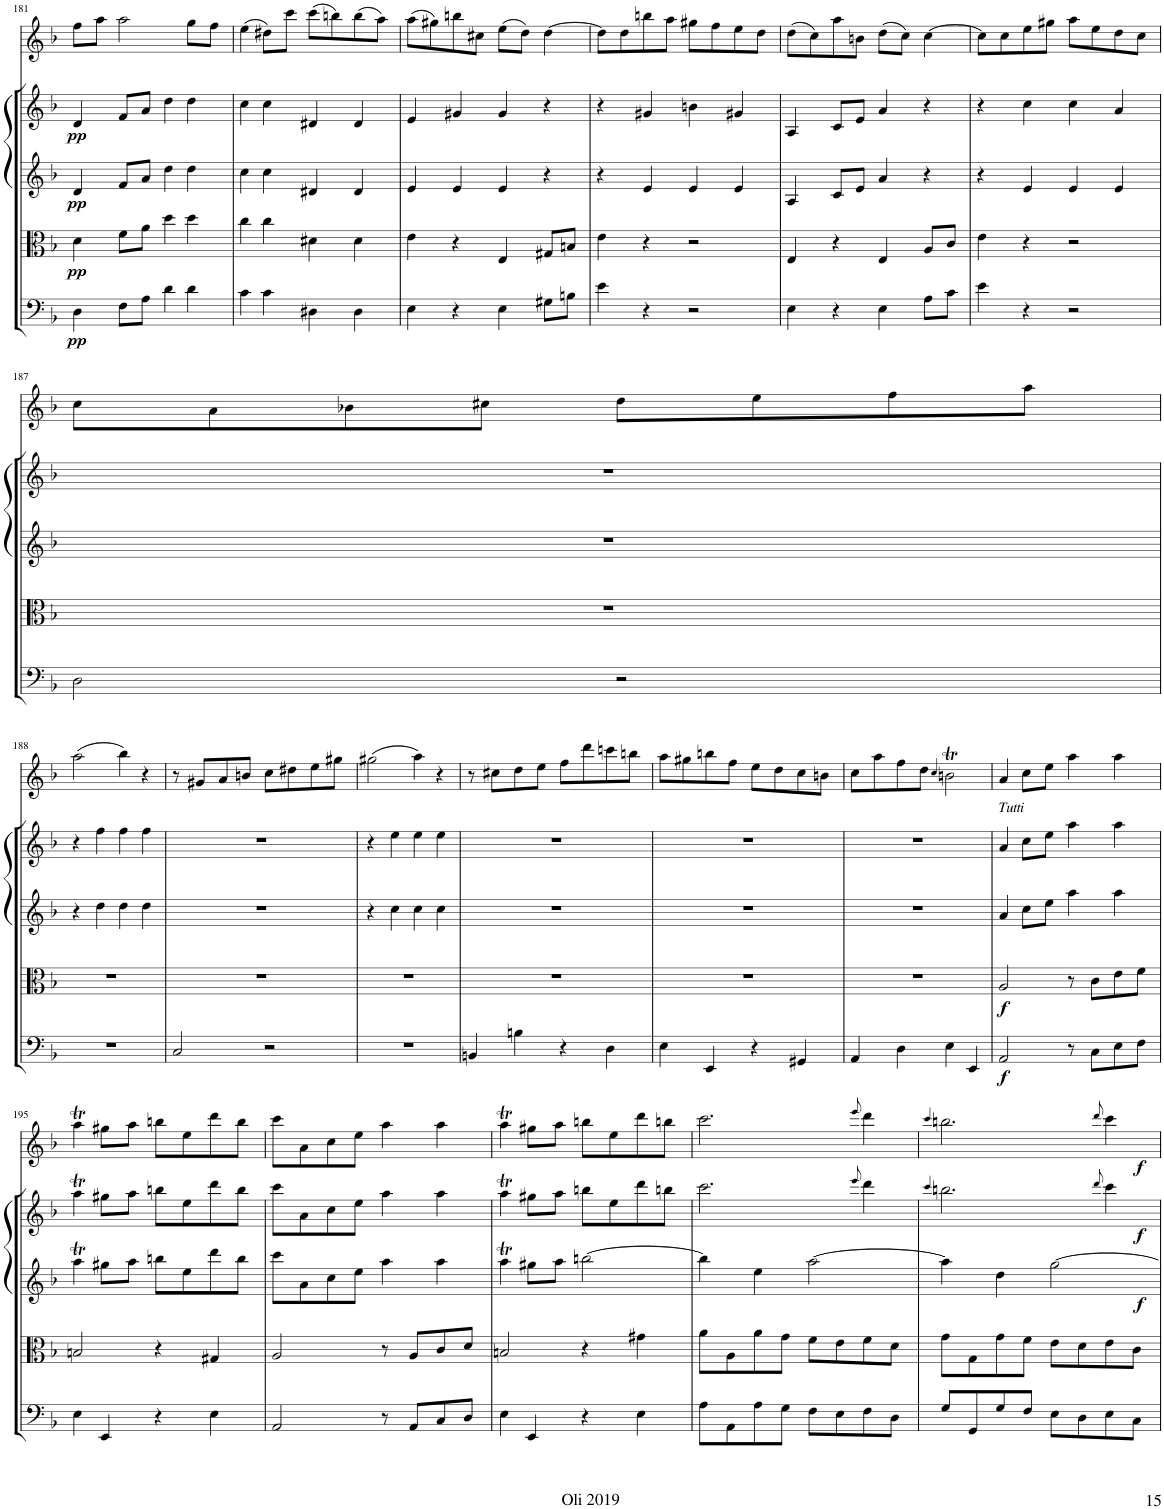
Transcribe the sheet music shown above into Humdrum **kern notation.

**kern	**dynam	**kern	**dynam	**kern	**dynam	**kern	**dynam	**kern	**dynam
*part5	*part5	*part4	*part4	*part3	*part3	*part2	*part2	*part1	*part1
*staff5	*staff5	*staff4	*staff4	*staff3	*staff3	*staff2	*staff2	*staff1	*staff1
*I"Basso	*	*I"Viola	*	*I"Violino 2	*	*I"Violino 1	*	*I"Traverso	*
*	*	*I'Vla	*	*I'Vln	*	*I'Vln	*	*	*
!!LO:PB:g=z
*clefF4	*	*clefC3	*	*clefG2	*	*clefG2	*	*clefG2	*
*k[b-]	*	*k[b-]	*	*k[b-]	*	*k[b-]	*	*k[b-]	*
*M2/2	*	*M2/2	*	*M2/2	*	*M2/2	*	*M2/2	*
*met(c|)	*	*met(c|)	*	*met(c|)	*	*met(c|)	*	*met(c|)	*
=181	=181	=181	=181	=181	=181	=181	=181	=181	=181
!	!LO:DY:b	!	!LO:DY:b	!	!LO:DY:b	!	!LO:DY:b	!	!
4D\	pp	4d\	pp	4d/	pp	4d/	pp	8ff\L	.
.	.	.	.	.	.	.	.	8aa\J	.
8F\L	.	8f\L	.	8f/L	.	8f/L	.	2aa\	.
8A\J	.	8a\J	.	8a/J	.	8a/J	.	.	.
4d\	.	4dd\	.	4dd\	.	4dd\	.	.	.
4d\	.	4dd\	.	4dd\	.	4dd\	.	8gg\L	.
.	.	.	.	.	.	.	.	8ff\J	.
=182	=182	=182	=182	=182	=182	=182	=182	=182	=182
4c\	.	4cc\	.	4cc\	.	4cc\	.	(4ee\	.
4c\	.	4cc\	.	4cc\	.	4cc\	.	8dd#X\L)	.
.	.	.	.	.	.	.	.	8ccc\J	.
4D#X\	.	4d#X\	.	4d#X/	.	4d#X/	.	(8ccc\L	.
.	.	.	.	.	.	.	.	8bbn\)	.
4D#\	.	4d#\	.	4d#/	.	4d#/	.	(8bb\	.
.	.	.	.	.	.	.	.	8aa\J)	.
=183	=183	=183	=183	=183	=183	=183	=183	=183	=183
4E\	.	4e\	.	4e/	.	4e/	.	(8aa\L	.
.	.	.	.	.	.	.	.	8gg#X\)	.
4r	.	4r	.	4e/	.	4g#X/	.	8bbn\	.
.	.	.	.	.	.	.	.	8cc#X\J	.
4E\	.	4E/	.	4e/	.	4g#/	.	(8ee\L	.
.	.	.	.	.	.	.	.	8dd\J)	.
8G#X\L	.	8G#X/L	.	4r	.	4r	.	[4dd\	.
8Bn\J	.	8Bn/J	.	.	.	.	.	.	.
=184	=184	=184	=184	=184	=184	=184	=184	=184	=184
4e\	.	4e\	.	4r	.	4r	.	8dd\L]	.
.	.	.	.	.	.	.	.	8dd\	.
4r	.	4r	.	4e/	.	4g#X/	.	8bbn\	.
.	.	.	.	.	.	.	.	8aa\J	.
2r	.	2r	.	4e/	.	4bn\	.	8gg#X\L	.
.	.	.	.	.	.	.	.	8ff\	.
.	.	.	.	4e/	.	4g#X/	.	8ee\	.
.	.	.	.	.	.	.	.	8dd\J	.
=185	=185	=185	=185	=185	=185	=185	=185	=185	=185
4E\	.	4E/	.	4A/	.	4A/	.	(8dd\L	.
.	.	.	.	.	.	.	.	8cc\)	.
4r	.	4r	.	8c/L	.	8c/L	.	8aa\	.
.	.	.	.	8e/J	.	8e/J	.	8bn\J	.
4E\	.	4E/	.	4a/	.	4a/	.	(8dd\L	.
.	.	.	.	.	.	.	.	8cc\J)	.
8A\L	.	8A/L	.	4r	.	4r	.	[4cc\	.
8c\J	.	8c/J	.	.	.	.	.	.	.
=186	=186	=186	=186	=186	=186	=186	=186	=186	=186
4e\	.	4e\	.	4r	.	4r	.	8cc\L]	.
.	.	.	.	.	.	.	.	8cc\	.
4r	.	4r	.	4e/	.	4cc\	.	8ee\	.
.	.	.	.	.	.	.	.	8gg#X\J	.
2r	.	2r	.	4e/	.	4cc\	.	8aa\L	.
.	.	.	.	.	.	.	.	8ee\	.
.	.	.	.	4e/	.	4a/	.	8dd\	.
.	.	.	.	.	.	.	.	8cc\J	.
!!LO:LB:g=z
=187	=187	=187	=187	=187	=187	=187	=187	=187	=187
2D\	.	1r	.	1r	.	1r	.	8cc\L	.
.	.	.	.	.	.	.	.	8a\	.
.	.	.	.	.	.	.	.	8b-X\	.
.	.	.	.	.	.	.	.	8cc#X\J	.
2r	.	.	.	.	.	.	.	8dd\L	.
.	.	.	.	.	.	.	.	8ee\	.
.	.	.	.	.	.	.	.	8ff\	.
.	.	.	.	.	.	.	.	8aa\J	.
!!LO:LB:g=z
=188	=188	=188	=188	=188	=188	=188	=188	=188	=188
1r	.	1r	.	4r	.	4r	.	(2aa\	.
.	.	.	.	4dd\	.	4ff\	.	.	.
.	.	.	.	4dd\	.	4ff\	.	4bb-\)	.
.	.	.	.	4dd\	.	4ff\	.	4r	.
=189	=189	=189	=189	=189	=189	=189	=189	=189	=189
2C/	.	1r	.	1r	.	1r	.	8r	.
.	.	.	.	.	.	.	.	8g#X/L	.
.	.	.	.	.	.	.	.	8a/	.
.	.	.	.	.	.	.	.	8bn/J	.
2r	.	.	.	.	.	.	.	8cc\L	.
.	.	.	.	.	.	.	.	8dd#X\	.
.	.	.	.	.	.	.	.	8ee\	.
.	.	.	.	.	.	.	.	8gg#X\J	.
=190	=190	=190	=190	=190	=190	=190	=190	=190	=190
1r	.	1r	.	4r	.	4r	.	(2gg#X\	.
.	.	.	.	4cc\	.	4ee\	.	.	.
.	.	.	.	4cc\	.	4ee\	.	4aa\)	.
.	.	.	.	4cc\	.	4ee\	.	4r	.
=191	=191	=191	=191	=191	=191	=191	=191	=191	=191
4BBn/	.	1r	.	1r	.	1r	.	8r	.
.	.	.	.	.	.	.	.	8cc#X\L	.
4Bn\	.	.	.	.	.	.	.	8dd\	.
.	.	.	.	.	.	.	.	8ee\J	.
4r	.	.	.	.	.	.	.	8ff\L	.
.	.	.	.	.	.	.	.	8ddd\	.
4D\	.	.	.	.	.	.	.	8cccn\	.
.	.	.	.	.	.	.	.	8bbn\J	.
=192	=192	=192	=192	=192	=192	=192	=192	=192	=192
4E\	.	1r	.	1r	.	1r	.	8aa\L	.
.	.	.	.	.	.	.	.	8gg#X\	.
4EE/	.	.	.	.	.	.	.	8bbn\	.
.	.	.	.	.	.	.	.	8ff\J	.
4r	.	.	.	.	.	.	.	8ee\L	.
.	.	.	.	.	.	.	.	8dd\	.
4GG#X/	.	.	.	.	.	.	.	8cc\	.
.	.	.	.	.	.	.	.	8bn\J	.
=193	=193	=193	=193	=193	=193	=193	=193	=193	=193
4AA/	.	1r	.	1r	.	1r	.	8cc\L	.
.	.	.	.	.	.	.	.	8aa\	.
4D\	.	.	.	.	.	.	.	8ff\	.
.	.	.	.	.	.	.	.	8dd\J	.
.	.	.	.	.	.	.	.	4qcc/	.
4E\	.	.	.	.	.	.	.	2bnt\	.
4EE/	.	.	.	.	.	.	.	.	.
=194	=194	=194	=194	=194	=194	=194	=194	=194	=194
!	!	!	!	!	!	!	!	!LO:TX:b:i:t=Tutti	!
!	!LO:DY:b	!	!LO:DY:b	!	!	!	!	!	!
2AA/	f	2A/	f	4a/	.	4a/	.	4a/	.
.	.	.	.	8cc\L	.	8cc\L	.	8cc\L	.
.	.	.	.	8ee\J	.	8ee\J	.	8ee\J	.
8r	.	8r	.	4aa\	.	4aa\	.	4aa\	.
8C\L	.	8c\L	.	.	.	.	.	.	.
8E\	.	8e\	.	4aa\	.	4aa\	.	4aa\	.
8F\J	.	8f\J	.	.	.	.	.	.	.
!!LO:LB:g=z
=195	=195	=195	=195	=195	=195	=195	=195	=195	=195
4E\	.	2Bn/	.	4aat\	.	4aat\	.	4aat\	.
4EE/	.	.	.	8gg#X\L	.	8gg#X\L	.	8gg#X\L	.
.	.	.	.	8aa\J	.	8aa\J	.	8aa\J	.
4r	.	4r	.	8bbn\L	.	8bbn\L	.	8bbn\L	.
.	.	.	.	8ee\	.	8ee\	.	8ee\	.
4E\	.	4G#X/	.	8ddd\	.	8ddd\	.	8ddd\	.
.	.	.	.	8bb\J	.	8bb\J	.	8bb\J	.
=196	=196	=196	=196	=196	=196	=196	=196	=196	=196
2AA/	.	2A/	.	8ccc\L	.	8ccc\L	.	8ccc\L	.
.	.	.	.	8a\	.	8a\	.	8a\	.
.	.	.	.	8cc\	.	8cc\	.	8cc\	.
.	.	.	.	8ee\J	.	8ee\J	.	8ee\J	.
8r	.	8r	.	4aa\	.	4aa\	.	4aa\	.
8AA/L	.	8A/L	.	.	.	.	.	.	.
8C/	.	8c/	.	4aa\	.	4aa\	.	4aa\	.
8D/J	.	8d/J	.	.	.	.	.	.	.
=197	=197	=197	=197	=197	=197	=197	=197	=197	=197
4E\	.	2Bn/	.	4aat\	.	4aat\	.	4aat\	.
4EE/	.	.	.	8gg#X\L	.	8gg#X\L	.	8gg#X\L	.
!	!	!	!	!	!LO:DY:b	!	!LO:DY:b	!	!LO:DY:b
.	.	.	.	8aa\J	f	8aa\J	f	8aa\J	f
4r	.	4r	.	[2bbn\	.	8bbn\L	.	8bbn\L	.
.	.	.	.	.	.	8ee\	.	8ee\	.
4E\	.	4g#X\	.	.	.	8ddd\	.	8ddd\	.
.	.	.	.	.	.	8bbn\J	.	8bbn\J	.
=198	=198	=198	=198	=198	=198	=198	=198	=198	=198
8A\L	.	8a\L	.	4bb\]	.	2.ccc\	.	2.ccc\	.
8AA\	.	8A\	.	.	.	.	.	.	.
8A\	.	8a\	.	4ee\	.	.	.	.	.
8G\J	.	8g\J	.	.	.	.	.	.	.
8F\L	.	8f\L	.	[2aa\	.	.	.	.	.
8E\	.	8e\	.	.	.	.	.	.	.
.	.	.	.	.	.	8qeee/	.	8qeee/	.
8F\	.	8f\	.	.	.	4ddd\	.	4ddd\	.
8D\J	.	8d\J	.	.	.	.	.	.	.
=199	=199	=199	=199	=199	=199	=199	=199	=199	=199
.	.	.	.	.	.	4qccc/	.	4qccc/	.
8G/L	.	8g\L	.	4aa\]	.	2.bbn\	.	2.bbn\	.
8GG/	.	8G\	.	.	.	.	.	.	.
8G/	.	8g\	.	4dd\	.	.	.	.	.
8F/J	.	8f\J	.	.	.	.	.	.	.
8E\L	.	8e\L	.	[2gg\	.	.	.	.	.
8D\	.	8d\	.	.	.	.	.	.	.
.	.	.	.	.	.	8qddd/	.	8qddd/	.
8E\	.	8e\	.	.	.	4ccc\	.	4ccc\	.
8C\J	.	8c\J	.	.	.	.	.	.	.
=	=	=	=	=	=	=	=	=	=
*-	*-	*-	*-	*-	*-	*-	*-	*-	*-
